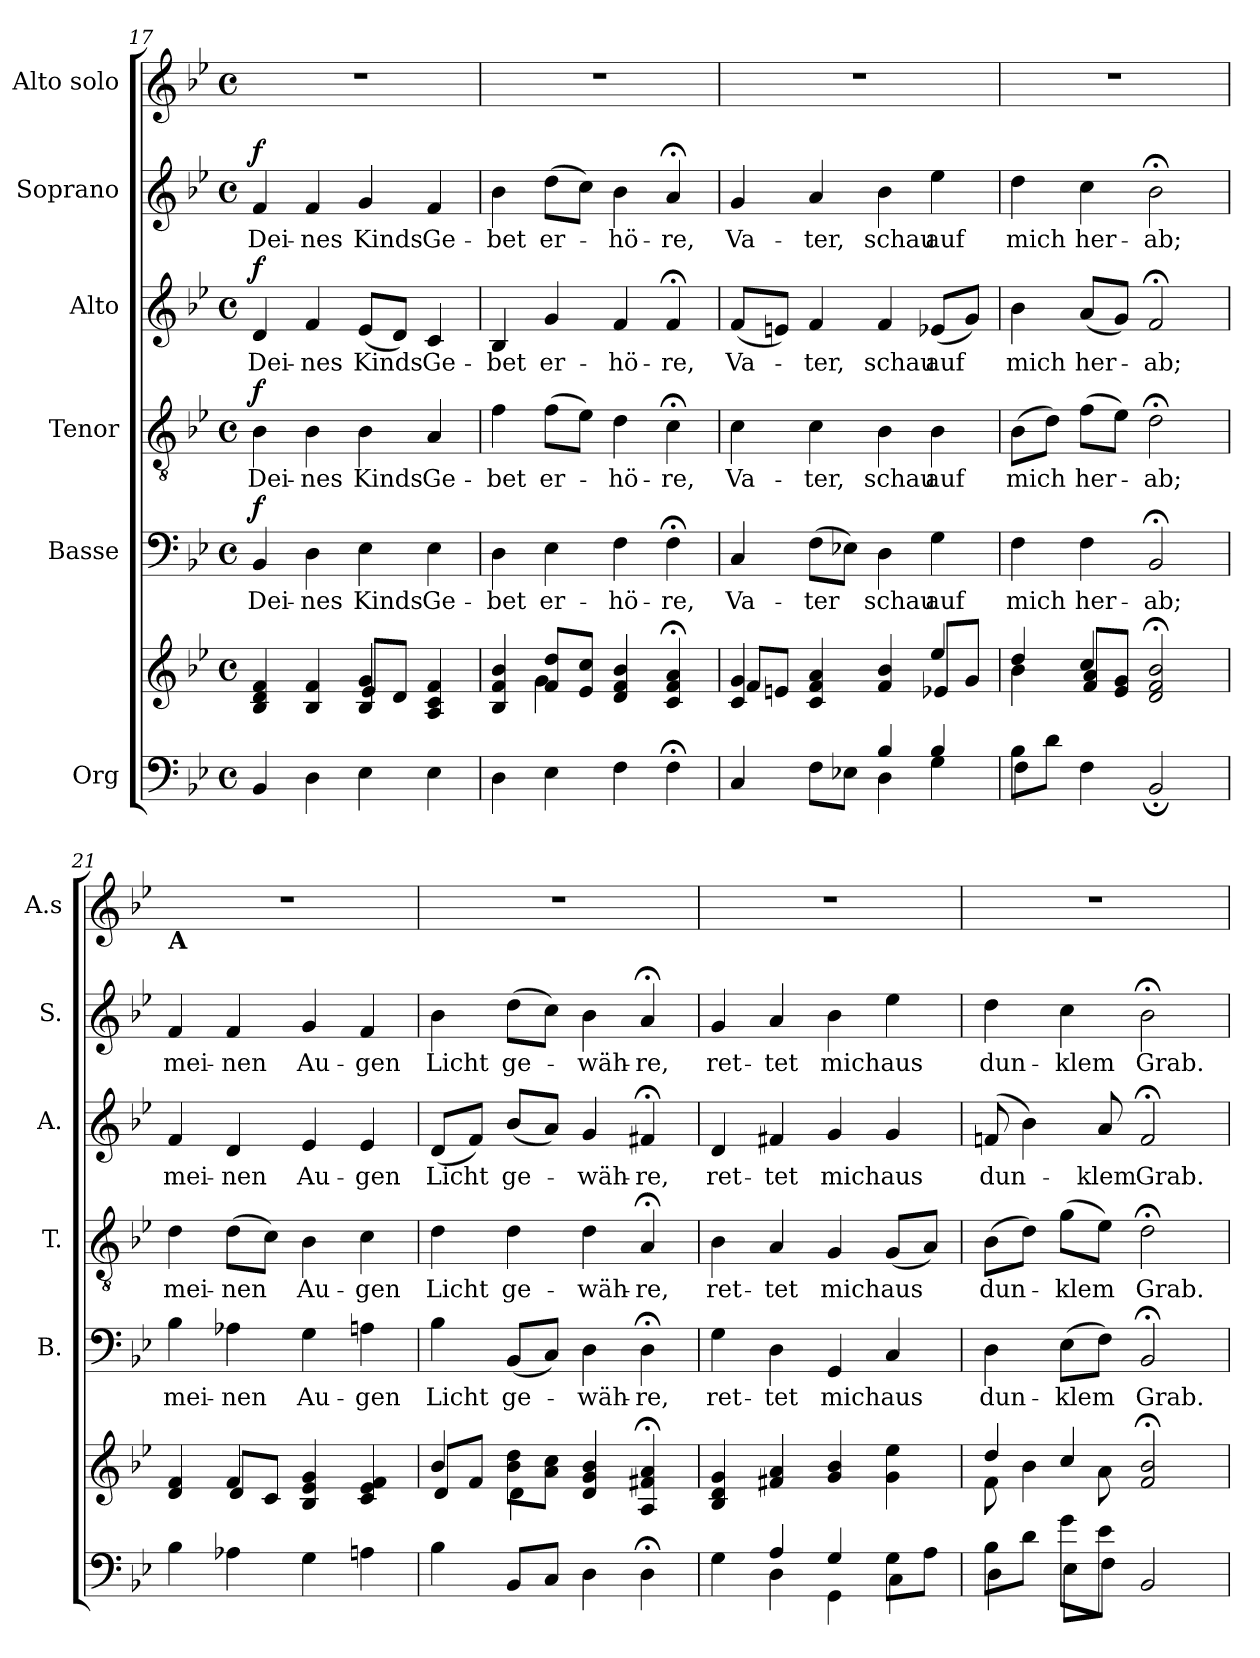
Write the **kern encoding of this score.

**kern	**kern	**kern	**text	**dynam	**kern	**text	**dynam	**kern	**text	**dynam	**kern	**text	**dynam	**kern
*part6	*part6	*part5	*part5	*part5	*part4	*part4	*part4	*part3	*part3	*part3	*part2	*part2	*part2	*part1
*staff7	*staff6	*staff5	*staff5	*staff5	*staff4	*staff4	*staff4	*staff3	*staff3	*staff3	*staff2	*staff2	*staff2	*staff1
*I"Org	*	*I"Basse	*	*	*I"Tenor	*	*	*I"Alto	*	*	*I"Soprano	*	*	*I"Alto solo
*	*	*I'B.	*	*	*I'T.	*	*	*I'A.	*	*	*I'S.	*	*	*I'A.s
!!LO:LB:g=z
*clefF4	*clefG2	*clefF4	*	*	*clefGv2	*	*	*clefG2	*	*	*clefG2	*	*	*clefG2
*k[b-e-]	*k[b-e-]	*k[b-e-]	*	*	*k[b-e-]	*	*	*k[b-e-]	*	*	*k[b-e-]	*	*	*k[b-e-]
*M4/4	*M4/4	*M4/4	*	*	*M4/4	*	*	*M4/4	*	*	*M4/4	*	*	*M4/4
*met(c)	*met(c)	*met(c)	*	*	*met(c)	*	*	*met(c)	*	*	*met(c)	*	*	*met(c)
=17	=17	=17	=17	=17	=17	=17	=17	=17	=17	=17	=17	=17	=17	=17
*	*^	*	*	*	*	*	*	*	*	*	*	*	*	*
!	!	!	!	!LO:LY:b	!LO:DY:a	!	!LO:LY:b	!LO:DY:a	!	!LO:LY:b	!LO:DY:a	!	!LO:LY:b	!LO:DY:a	!
4BB-	4B- 4d 4f	2ryy	4BB-/	Dei-	f	4B-\	Dei-	f	4d/	Dei-	f	4f/	Dei-	f	1r
!	!	!	!	!LO:LY:b	!	!	!LO:LY:b	!	!	!LO:LY:b	!	!	!LO:LY:b	!	!
4D	4B- 4f	.	4D\	-nes	.	4B-\	-nes	.	4f/	-nes	.	4f/	-nes	.	.
!	!	!	!	!LO:LY:b	!	!	!LO:LY:b	!	!	!LO:LY:b	!	!	!LO:LY:b	!	!
4E-	4B- 4g	8e-/L	4E-\	Kinds	.	4B-\	Kinds	.	(8e-/L	Kinds	.	4g/	Kinds	.	.
.	.	8d/J	.	.	.	.	.	.	8d/J)	.	.	.	.	.	.
!	!	!	!	!LO:LY:b	!	!	!LO:LY:b	!	!	!LO:LY:b	!	!	!LO:LY:b	!	!
4E-	4A 4c 4f	4ryy	4E-\	Ge-	.	4A/	Ge-	.	4c/	Ge-	.	4f/	Ge-	.	.
=18	=18	=18	=18	=18	=18	=18	=18	=18	=18	=18	=18	=18	=18	=18	=18
!	!	!	!	!LO:LY:b	!	!	!LO:LY:b	!	!	!LO:LY:b	!	!	!LO:LY:b	!	!
4D	4B- 4f 4b-	4ryy	4D\	-bet	.	4f\	-bet	.	4B-/	-bet	.	4b-\	-bet	.	1r
!	!	!	!	!LO:LY:b	!	!	!LO:LY:b	!	!	!LO:LY:b	!	!	!LO:LY:b	!	!
4E-	8f/ 8dd/L	4g	4E-\	er-	.	(8f\L	er-	.	4g/	er-	.	(8dd\L	er-	.	.
.	8e-/ 8cc/J	.	.	.	.	8e-\J)	.	.	.	.	.	8cc\J)	.	.	.
!	!	!	!	!LO:LY:b	!	!	!LO:LY:b	!	!	!LO:LY:b	!	!	!LO:LY:b	!	!
4F	4d 4f 4b-	2ryy	4F\	-hö-	.	4d\	-hö-	.	4f/	-hö-	.	4b-\	-hö-	.	.
!	!	!	!	!LO:LY:b	!	!	!LO:LY:b	!	!	!LO:LY:b	!	!	!LO:LY:b	!	!
4F;<	4c;< 4f;< 4a;<	.	4F;<\	-re,	.	4c;<\	-re,	.	4f;</	-re,	.	4a;</	-re,	.	.
=19	=19	=19	=19	=19	=19	=19	=19	=19	=19	=19	=19	=19	=19	=19	=19
*^	*	*	*	*	*	*	*	*	*	*	*	*	*	*	*
!	!	!	!	!	!LO:LY:b	!	!	!LO:LY:b	!	!	!LO:LY:b	!	!	!LO:LY:b	!	!
2ryy	4C	4c 4g	8f/L	4C/	Va-	.	4c\	Va-	.	(8f/L	Va-	.	4g/	Va-	.	1r
.	.	.	8en/J	.	.	.	.	.	.	8en/J)	.	.	.	.	.	.
!	!	!	!	!	!LO:LY:b	!	!	!LO:LY:b	!	!	!LO:LY:b	!	!	!LO:LY:b	!	!
.	8F\L	4c 4f 4a	4ryy	(8F\L	-ter	.	4c\	-ter,	.	4f/	-ter,	.	4a/	-ter,	.	.
.	8E-X\J	.	.	8E-X\J)	.	.	.	.	.	.	.	.	.	.	.	.
!	!	!	!	!	!LO:LY:b	!	!	!LO:LY:b	!	!	!LO:LY:b	!	!	!LO:LY:b	!	!
4B-	4D	4f 4b-	4ryy	4D\	schau	.	4B-\	schau	.	4f/	schau	.	4b-\	schau	.	.
!	!	!	!	!	!LO:LY:b	!	!	!LO:LY:b	!	!	!LO:LY:b	!	!	!LO:LY:b	!	!
4B-	4G	4ee-	8e-X/L	4G\	auf	.	4B-\	auf	.	(8e-X/L	auf	.	4ee-\	auf	.	.
.	.	.	8g/J	.	.	.	.	.	.	8g/J)	.	.	.	.	.	.
=20	=20	=20	=20	=20	=20	=20	=20	=20	=20	=20	=20	=20	=20	=20	=20	=20
!	!	!	!	!	!LO:LY:b	!	!	!LO:LY:b	!	!	!LO:LY:b	!	!	!LO:LY:b	!	!
8B-\L	4F	4dd	4b-	4F\	mich	.	(8B-\L	mich	.	4b-\	mich	.	4dd\	mich	.	1r
8d\J	.	.	.	.	.	.	8d\J)	.	.	.	.	.	.	.	.	.
!	!	!	!	!	!LO:LY:b	!	!	!LO:LY:b	!	!	!LO:LY:b	!	!	!LO:LY:b	!	!
2.ryy	4F	4cc	8f/ 8a/L	4F\	her-	.	(8f\L	her-	.	(8a/L	her-	.	4cc\	her-	.	.
.	.	.	8e-/ 8g/J	.	.	.	8e-\J)	.	.	8g/J)	.	.	.	.	.	.
!	!	!	!	!	!LO:LY:b	!	!	!LO:LY:b	!	!	!LO:LY:b	!	!	!LO:LY:b	!	!
.	2BB-;<	2d;< 2f;< 2b-;<	2ryy	2BB-;</	-ab;	.	2d;<\	-ab;	.	2f;</	-ab;	.	2b-;<\	-ab;	.	.
=21	=21	=21	=21	=21	=21	=21	=21	=21	=21	=21	=21	=21	=21	=21	=21	=21
!	!	!	!	!	!	!	!	!	!	!	!	!	!	!	!	!LO:TX:b:B:t=A
!	!	!	!	!	!LO:LY:b	!	!	!LO:LY:b	!	!	!LO:LY:b	!	!	!LO:LY:b	!	!
*v	*v	*	*	*	*	*	*	*	*	*	*	*	*	*	*	*
4B-	4d 4f	4ryy	4B-\	mei-	.	4d\	mei-	.	4f/	mei-	.	4f/	mei-	.	1r
!	!	!	!	!LO:LY:b	!	!	!LO:LY:b	!	!	!LO:LY:b	!	!	!LO:LY:b	!	!
4A-X	4f	8d/L	4A-X\	-nen	.	(8d\L	-nen	.	4d/	-nen	.	4f/	-nen	.	.
.	.	8c/J	.	.	.	8c\J)	.	.	.	.	.	.	.	.	.
!	!	!	!	!LO:LY:b	!	!	!LO:LY:b	!	!	!LO:LY:b	!	!	!LO:LY:b	!	!
4G	4B- 4e- 4g	2ryy	4G\	Au-	.	4B-\	Au-	.	4e-/	Au-	.	4g/	Au-	.	.
!	!	!	!	!LO:LY:b	!	!	!LO:LY:b	!	!	!LO:LY:b	!	!	!LO:LY:b	!	!
4An	4c 4e- 4f	.	4An\	-gen	.	4c\	-gen	.	4e-/	-gen	.	4f/	-gen	.	.
=22	=22	=22	=22	=22	=22	=22	=22	=22	=22	=22	=22	=22	=22	=22	=22
!	!	!	!	!LO:LY:b	!	!	!LO:LY:b	!	!	!LO:LY:b	!	!	!LO:LY:b	!	!
4B-	4b-	8d/L	4B-\	Licht	.	4d\	Licht	.	(8d/L	Licht	.	4b-\	Licht	.	1r
.	.	8f/J	.	.	.	.	.	.	8f/J)	.	.	.	.	.	.
!	!	!	!	!LO:LY:b	!	!	!LO:LY:b	!	!	!LO:LY:b	!	!	!LO:LY:b	!	!
8BB-/L	8b-\ 8dd\L	4d	(8BB-/L	ge-	.	4d\	ge-	.	(8b-/L	ge-	.	(8dd\L	ge-	.	.
8C/J	8a\ 8cc\J	.	8C/J)	.	.	.	.	.	8a/J)	.	.	8cc\J)	.	.	.
!	!	!	!	!LO:LY:b	!	!	!LO:LY:b	!	!	!LO:LY:b	!	!	!LO:LY:b	!	!
4D	4d 4g 4b-	2ryy	4D\	-wäh-	.	4d\	-wäh-	.	4g/	-wäh-	.	4b-\	-wäh-	.	.
!	!	!	!	!LO:LY:b	!	!	!LO:LY:b	!	!	!LO:LY:b	!	!	!LO:LY:b	!	!
4D;<	4A;< 4f#X;< 4a;<	.	4D;<\	-re,	.	4A;</	-re,	.	4f#X;</	-re,	.	4a;</	-re,	.	.
*	*v	*v	*	*	*	*	*	*	*	*	*	*	*	*	*
=23	=23	=23	=23	=23	=23	=23	=23	=23	=23	=23	=23	=23	=23	=23
*^	*	*	*	*	*	*	*	*	*	*	*	*	*	*
!	!	!	!	!LO:LY:b	!	!	!LO:LY:b	!	!	!LO:LY:b	!	!	!LO:LY:b	!	!
4ryy	4G	4B- 4d 4g	4G\	ret-	.	4B-\	ret-	.	4d/	ret-	.	4g/	ret-	.	1r
!	!	!	!	!LO:LY:b	!	!	!LO:LY:b	!	!	!LO:LY:b	!	!	!LO:LY:b	!	!
4A	4D	4f#X 4a	4D\	-tet	.	4A/	-tet	.	4f#X/	-tet	.	4a/	-tet	.	.
!	!	!	!	!LO:LY:b	!	!	!LO:LY:b	!	!	!LO:LY:b	!	!	!LO:LY:b	!	!
4G	4GG	4g 4b-	4GG/	mich	.	4G/	mich	.	4g/	mich	.	4b-\	mich	.	.
!	!	!	!	!LO:LY:b	!	!	!LO:LY:b	!	!	!LO:LY:b	!	!	!LO:LY:b	!	!
8G\L	4C	4g 4ee-	4C/	aus	.	(8G/L	aus	.	4g/	aus	.	4ee-\	aus	.	.
8A\J	.	.	.	.	.	8A/J)	.	.	.	.	.	.	.	.	.
!!LO:LB:g=z
=24	=24	=24	=24	=24	=24	=24	=24	=24	=24	=24	=24	=24	=24	=24	=24
*	*	*^	*	*	*	*	*	*	*	*	*	*	*	*	*
!	!	!	!	!	!LO:LY:b	!	!	!LO:LY:b	!	!	!LO:LY:b	!	!	!LO:LY:b	!	!
8B-\L	4D	4dd	8f	4D\	dun-	.	(8B-\L	dun-	.	(8fn/	dun-	.	4dd\	dun-	.	1r
8d\J	.	.	4b-	.	.	.	8d\J)	.	.	4b-\)	.	.	.	.	.	.
!	!	!	!	!	!LO:LY:b	!	!	!LO:LY:b	!	!	!	!	!	!LO:LY:b	!	!
8g\L	8E-\L	4cc	.	(8E-\L	-klem	.	(8g\L	-klem	.	.	.	.	4cc\	-klem	.	.
!	!	!	!	!	!	!	!	!	!	!	!LO:LY:b	!	!	!	!	!
8e-\J	8F\J	.	8a	8F\J)	.	.	8e-\J)	.	.	8a/	-klem	.	.	.	.	.
!	!	!	!	!	!LO:LY:b	!	!	!LO:LY:b	!	!	!LO:LY:b	!	!	!LO:LY:b	!	!
2r;<yy	2BB-	2f;< 2b-;<	2ryy	2BB-;</	Grab.	.	2d;<\	Grab.	.	2f;</	Grab.	.	2b-;<\	Grab.	.	.
*v	*v	*	*	*	*	*	*	*	*	*	*	*	*	*	*	*
*	*v	*v	*	*	*	*	*	*	*	*	*	*	*	*	*
=	=	=	=	=	=	=	=	=	=	=	=	=	=	=
*-	*-	*-	*-	*-	*-	*-	*-	*-	*-	*-	*-	*-	*-	*-
